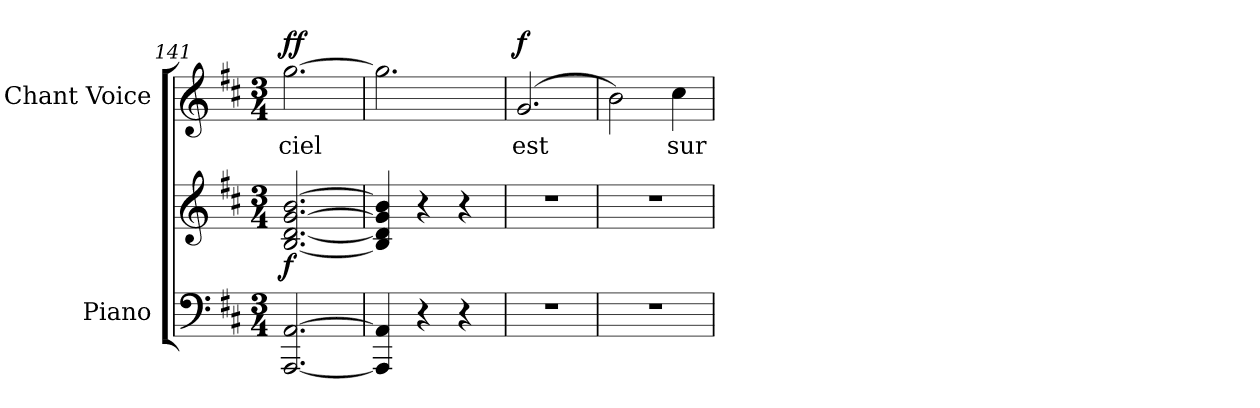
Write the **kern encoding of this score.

**kern	**kern	**dynam	**kern	**text	**dynam
*part2	*part2	*part2	*part1	*part1	*part1
*staff3	*staff2	*staff2/3	*staff1	*staff1	*staff1
*I"Piano	*	*	*I"Chant Voice	*	*
*I'Pno	*	*	*	*	*
*clefF4	*clefG2	*	*clefG2	*	*
*k[f#c#]	*k[f#c#]	*	*k[f#c#]	*	*
*M3/4	*M3/4	*	*M3/4	*	*
=141	=141	=141	=141	=141	=141
!	!	!LO:DY:b	!	!	!LO:DY:a
[2.AAA/ [2.AA/	[2.B/ [2.d/ [>2.g/ [2.b/	f	[2.gg\	ciel	ff
=142	=142	=142	=142	=142	=142
4AAA/] 4AA/]	4B/] 4d/] 4g/] 4b/]	.	2.gg\]	.	.
4r	4r	.	.	.	.
4r	4r	.	.	.	.
=143	=143	=143	=143	=143	=143
!	!	!	!	!	!LO:DY:a
2.r	2.r	.	(>2.g/	est	f
=144	=144	=144	=144	=144	=144
2.r	2.r	.	2b\)	.	.
.	.	.	4cc#\	sur	.
=	=	=	=	=	=
*-	*-	*-	*-	*-	*-
